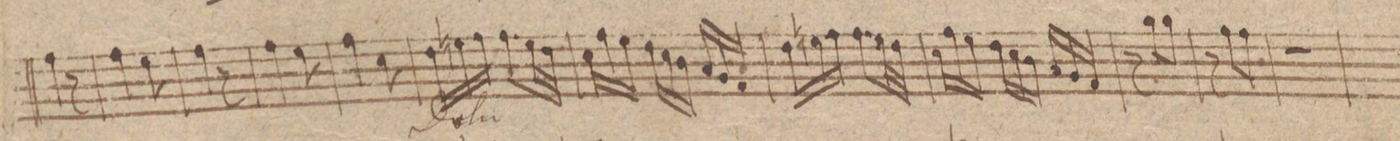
**kern	**dynam
*I"Clarinetto Primo. Solo in B.	*
*clefG2	*
*k[f#c#g#]	*
*met(c)	*
*M3/8	*
4ee\	.
8r	.
=92	=92
4ee\	.
8dd\	.
=93	=93
4ee\	.
8r	.
=94	=94
4ee\	.
8dd\	.
=95	=95
4ee\	.
8b\	.
=96	=96
24cc#\LL	.
24dd#\	.
24ee\JJ	.
8.ee\L	.
32dd#\LL	.
32cc#\JJJ	.
=97	=97
24b\LL	.
24ee\	.
24dd\JJ	.
24cc#\LL	.
24b\	.
24a\JJ	.
24g#/LL	.
24f#/	.
24e/JJ	.
=98	=98
24cc#\LL	.
24dd#\	.
24ee\JJ	.
8.ee\L	.
32dd#\LL	.
32cc#\JJJ	.
=99	=99
24b\LL	.
24ee\	.
24dd\JJ	.
24cc#\LL	.
24b\	.
24a\JJ	.
24g#/LL	.
24f#/	.
24e/JJ	.
=100	=100
8r	.
8ff#\L	.
8ff#\J	.
=101	=101
8r	.
8ee\L	.
8ee\J	.
=102	=102
4.r	.
=103	=103
*-	*-
